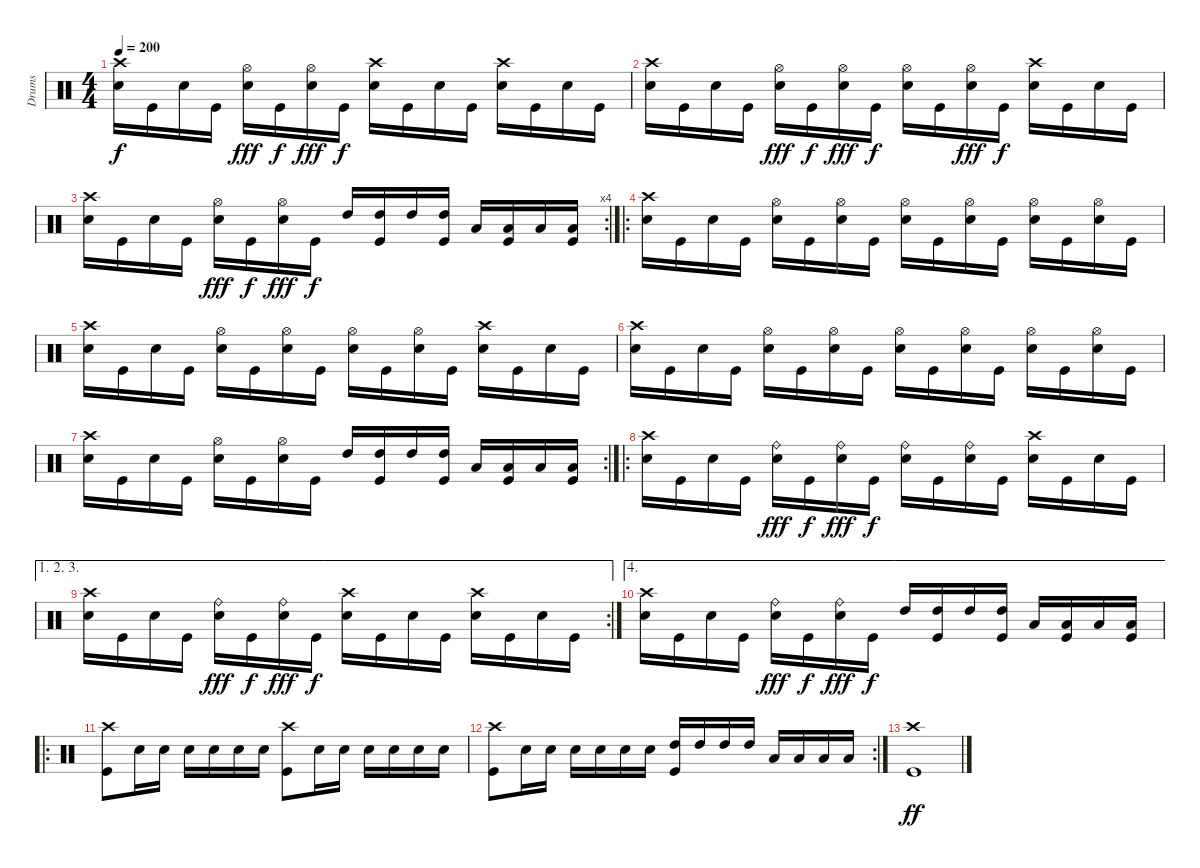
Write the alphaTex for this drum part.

\track ("Drums" "Drums") {instrument percussion}
\staff {score}
\articulation defaults
\ts (4 4)
\tempo 200
\clef neutral
\ks c
("Crash high (hit)" "Snare (hit) 2").16{dy f} "Kick (hit)".16 "Snare (hit) 2".16 "Kick (hit)".16 ("Hi-Hat (open)" "Snare (hit) 2").16{dy fff} "Kick (hit)".16{dy f} ("Hi-Hat (open)" "Snare (hit) 2").16{dy fff} "Kick (hit)".16{dy f} ("Crash high (hit)" "Snare (hit) 2").16 "Kick (hit)".16 "Snare (hit) 2".16 "Kick (hit)".16 ("Crash high (hit)" "Snare (hit) 2").16 "Kick (hit)".16 "Snare (hit) 2".16 "Kick (hit)".16 |
("Crash high (hit)" "Snare (hit) 2").16 "Kick (hit)".16 "Snare (hit) 2".16 "Kick (hit)".16 ("Hi-Hat (open)" "Snare (hit) 2").16{dy fff} "Kick (hit)".16{dy f} ("Hi-Hat (open)" "Snare (hit) 2").16{dy fff} "Kick (hit)".16{dy f} ("Hi-Hat (open)" "Snare (hit) 2").16 "Kick (hit)".16 ("Hi-Hat (open)" "Snare (hit) 2").16{dy fff} "Kick (hit)".16{dy f} ("Crash high (hit)" "Snare (hit) 2").16 "Kick (hit)".16 "Snare (hit) 2".16 "Kick (hit)".16 |
\rc 4
("Crash high (hit)" "Snare (hit) 2").16 "Kick (hit)".16 "Snare (hit) 2".16 "Kick (hit)".16 ("Hi-Hat (open)" "Snare (hit) 2").16{dy fff} "Kick (hit)".16{dy f} ("Hi-Hat (open)" "Snare (hit) 2").16{dy fff} "Kick (hit)".16{dy f} "High Tom (hit)".16 ("High Tom (hit)" "Kick (hit)").16 "High Tom (hit)".16 ("High Tom (hit)" "Kick (hit)").16 "Low Tom (hit)".16 ("Low Tom (hit)" "Kick (hit)").16 "Low Tom (hit)".16 ("Low Tom (hit)" "Kick (hit)").16 |
\ro
("Crash high (hit)" "Snare (hit) 2").16 "Kick (hit)".16 "Snare (hit) 2".16 "Kick (hit)".16 ("Hi-Hat (open)" "Snare (hit) 2").16 "Kick (hit)".16 ("Hi-Hat (open)" "Snare (hit) 2").16 "Kick (hit)".16 ("Hi-Hat (open)" "Snare (hit) 2").16 "Kick (hit)".16 ("Hi-Hat (open)" "Snare (hit) 2").16 "Kick (hit)".16 ("Hi-Hat (open)" "Snare (hit) 2").16 "Kick (hit)".16 ("Hi-Hat (open)" "Snare (hit) 2").16 "Kick (hit)".16 |
("Crash high (hit)" "Snare (hit) 2").16 "Kick (hit)".16 "Snare (hit) 2".16 "Kick (hit)".16 ("Hi-Hat (open)" "Snare (hit) 2").16 "Kick (hit)".16 ("Hi-Hat (open)" "Snare (hit) 2").16 "Kick (hit)".16 ("Hi-Hat (open)" "Snare (hit) 2").16 "Kick (hit)".16 ("Hi-Hat (open)" "Snare (hit) 2").16 "Kick (hit)".16 ("Crash high (hit)" "Snare (hit) 2").16 "Kick (hit)".16 "Snare (hit) 2".16 "Kick (hit)".16 |
("Crash high (hit)" "Snare (hit) 2").16 "Kick (hit)".16 "Snare (hit) 2".16 "Kick (hit)".16 ("Hi-Hat (open)" "Snare (hit) 2").16 "Kick (hit)".16 ("Hi-Hat (open)" "Snare (hit) 2").16 "Kick (hit)".16 ("Hi-Hat (open)" "Snare (hit) 2").16 "Kick (hit)".16 ("Hi-Hat (open)" "Snare (hit) 2").16 "Kick (hit)".16 ("Hi-Hat (open)" "Snare (hit) 2").16 "Kick (hit)".16 ("Hi-Hat (open)" "Snare (hit) 2").16 "Kick (hit)".16 |
\rc 2
("Crash high (hit)" "Snare (hit) 2").16 "Kick (hit)".16 "Snare (hit) 2".16 "Kick (hit)".16 ("Hi-Hat (open)" "Snare (hit) 2").16 "Kick (hit)".16 ("Hi-Hat (open)" "Snare (hit) 2").16 "Kick (hit)".16 "High Tom (hit)".16 ("High Tom (hit)" "Kick (hit)").16 "High Tom (hit)".16 ("High Tom (hit)" "Kick (hit)").16 "Low Tom (hit)".16 ("Low Tom (hit)" "Kick (hit)").16 "Low Tom (hit)".16 ("Low Tom (hit)" "Kick (hit)").16 |
\ro
("Crash high (hit)" "Snare (hit) 2").16 "Kick (hit)".16 "Snare (hit) 2".16 "Kick (hit)".16 ("Ride (bell)" "Snare (hit) 2").16{dy fff} "Kick (hit)".16{dy f} ("Ride (bell)" "Snare (hit) 2").16{dy fff} "Kick (hit)".16{dy f} ("Ride (bell)" "Snare (hit) 2").16 "Kick (hit)".16 ("Ride (bell)" "Snare (hit) 2").16 "Kick (hit)".16 ("Crash high (hit)" "Snare (hit) 2").16 "Kick (hit)".16 "Snare (hit) 2".16 "Kick (hit)".16 |
\ae (1 2 3)
\rc 2
("Crash high (hit)" "Snare (hit) 2").16 "Kick (hit)".16 "Snare (hit) 2".16 "Kick (hit)".16 ("Ride (bell)" "Snare (hit) 2").16{dy fff} "Kick (hit)".16{dy f} ("Ride (bell)" "Snare (hit) 2").16{dy fff} "Kick (hit)".16{dy f} ("Crash high (hit)" "Snare (hit) 2").16 "Kick (hit)".16 "Snare (hit) 2".16 "Kick (hit)".16 ("Crash high (hit)" "Snare (hit) 2").16 "Kick (hit)".16 "Snare (hit) 2".16 "Kick (hit)".16 |
\ae 4
("Crash high (hit)" "Snare (hit) 2").16 "Kick (hit)".16 "Snare (hit) 2".16 "Kick (hit)".16 ("Ride (bell)" "Snare (hit) 2").16{dy fff} "Kick (hit)".16{dy f} ("Ride (bell)" "Snare (hit) 2").16{dy fff} "Kick (hit)".16{dy f} "High Tom (hit)".16 ("High Tom (hit)" "Kick (hit)").16 "High Tom (hit)".16 ("High Tom (hit)" "Kick (hit)").16 "Low Tom (hit)".16 ("Low Tom (hit)" "Kick (hit)").16 "Low Tom (hit)".16 ("Low Tom (hit)" "Kick (hit)").16 |
\ro
("Crash high (hit)" "Kick (hit)").8 "Snare (hit) 2".16 "Snare (hit) 2".16 "Snare (hit) 2".16 "Snare (hit) 2".16 "Snare (hit) 2".16 "Snare (hit) 2".16 ("Crash high (hit)" "Kick (hit)").8 "Snare (hit) 2".16 "Snare (hit) 2".16 "Snare (hit) 2".16 "Snare (hit) 2".16 "Snare (hit) 2".16 "Snare (hit) 2".16 |
\rc 2
("Crash high (hit)" "Kick (hit)").8 "Snare (hit) 2".16 "Snare (hit) 2".16 "Snare (hit) 2".16 "Snare (hit) 2".16 "Snare (hit) 2".16 "Snare (hit) 2".16 ("High Tom (hit)" "Kick (hit)").16 "High Tom (hit)".16 "High Tom (hit)".16 "High Tom (hit)".16 "Low Tom (hit)".16 "Low Tom (hit)".16 "Low Tom (hit)".16 "Low Tom (hit)".16 |
("Crash high (hit)" "Kick (hit)").1{dy ff}
